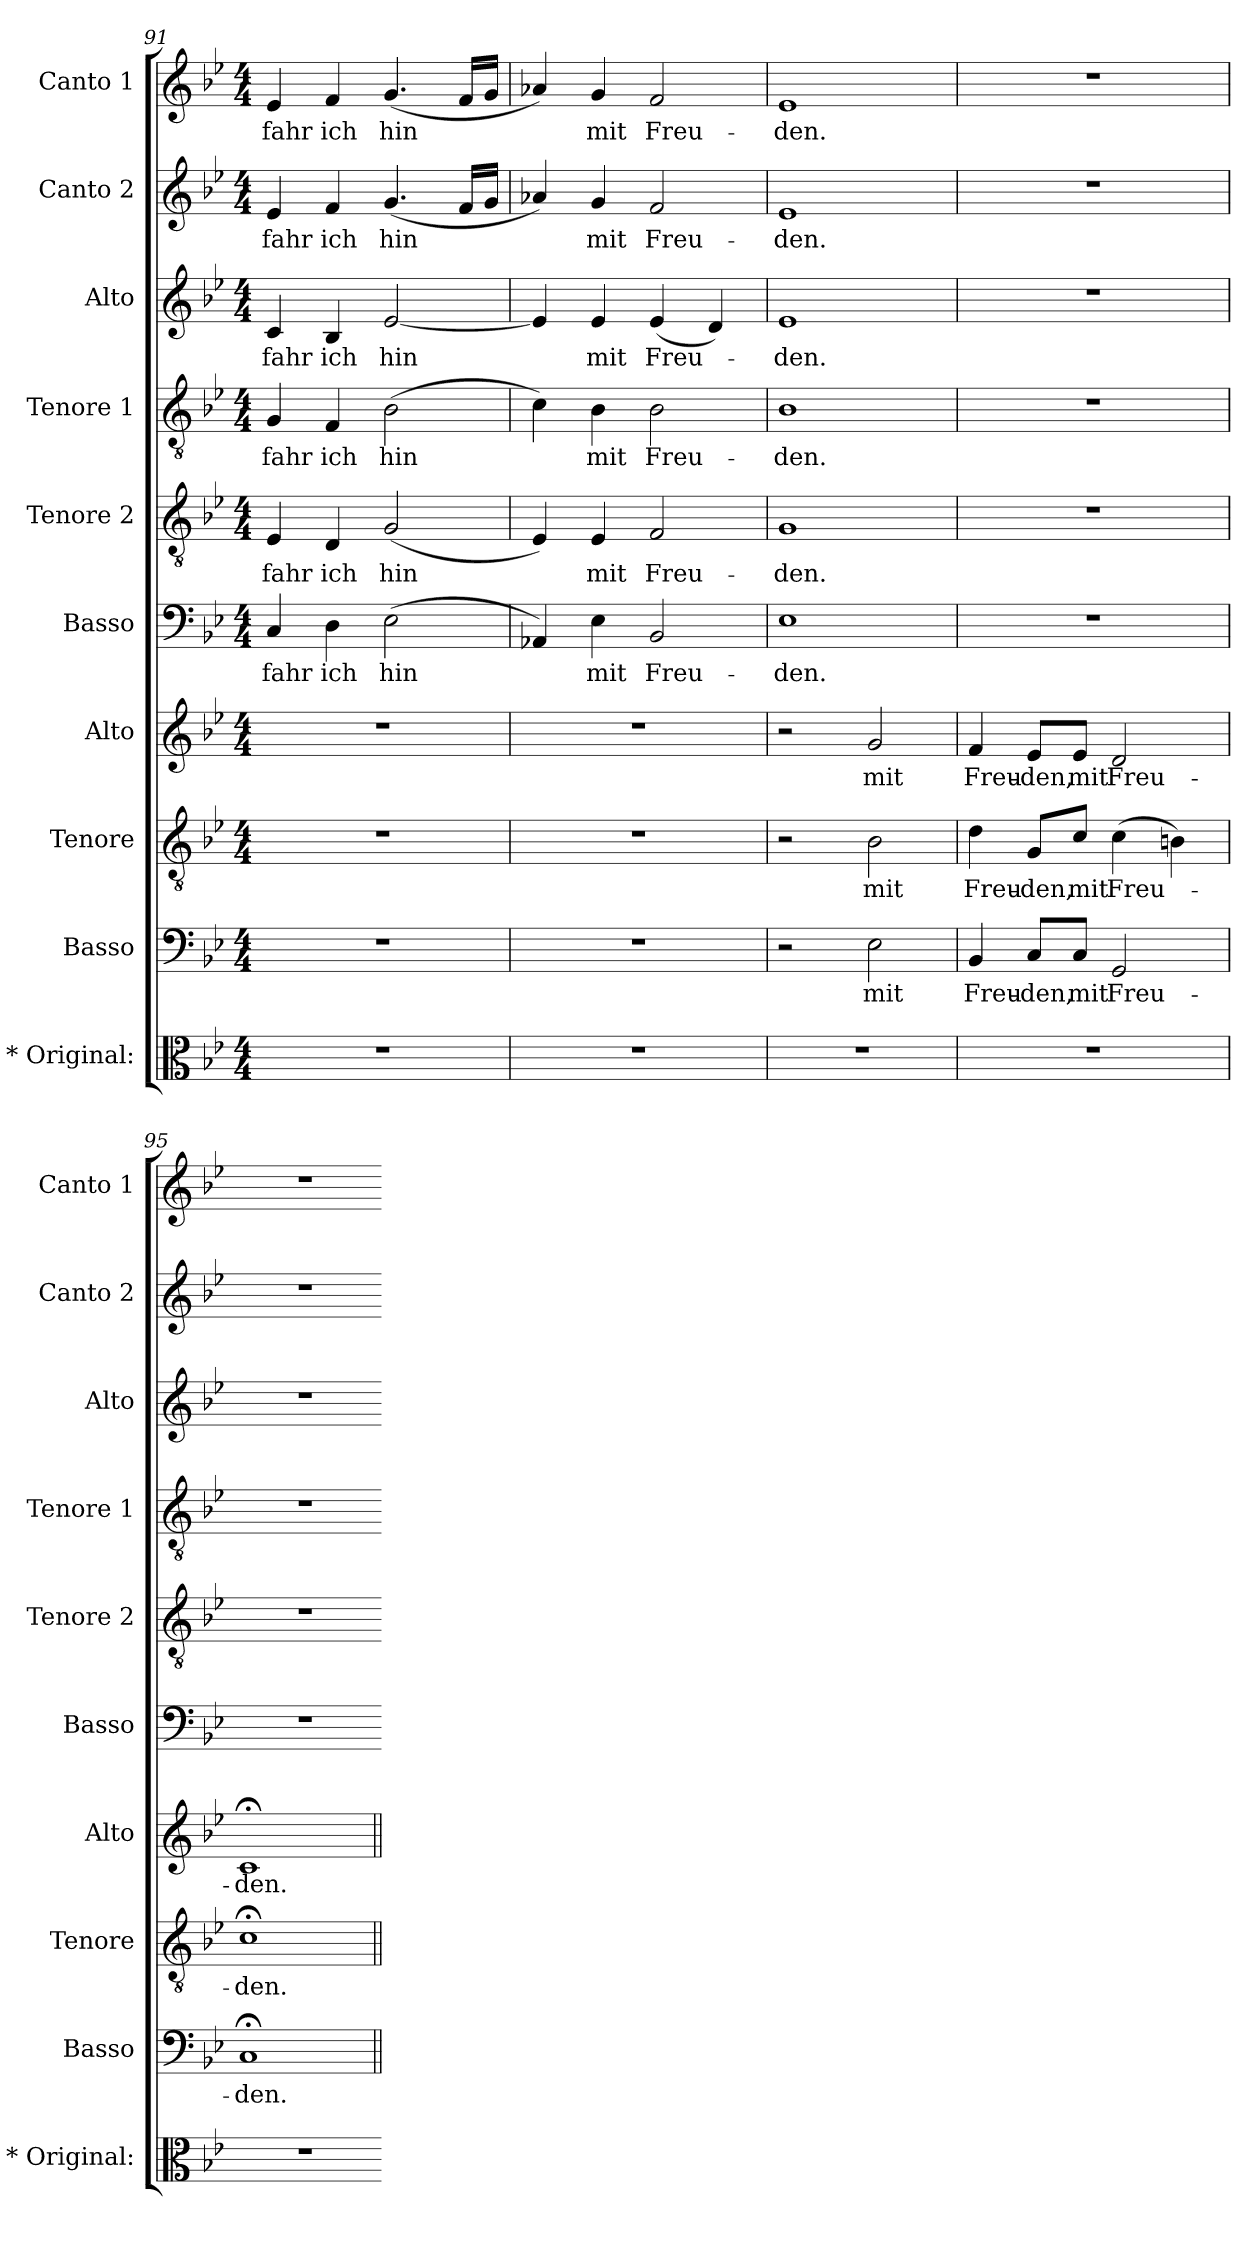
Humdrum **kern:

**kern	**kern	**text	**kern	**text	**kern	**text	**kern	**text	**kern	**text	**kern	**text	**kern	**text	**kern	**text	**kern	**text
*part10	*part9	*part9	*part8	*part8	*part7	*part7	*part6	*part6	*part5	*part5	*part4	*part4	*part3	*part3	*part2	*part2	*part1	*part1
*staff10	*staff9	*staff9	*staff8	*staff8	*staff7	*staff7	*staff6	*staff6	*staff5	*staff5	*staff4	*staff4	*staff3	*staff3	*staff2	*staff2	*staff1	*staff1
*I"* Original:	*I"Basso	*	*I"Tenore	*	*I"Alto	*	*I"Basso	*	*I"Tenore 2	*	*I"Tenore 1	*	*I"Alto	*	*I"Canto 2	*	*I"Canto 1	*
*I'* Original:	*I'Basso	*	*I'Tenore	*	*I'Alto	*	*I'Basso	*	*I'Tenore 2	*	*I'Tenore 1	*	*I'Alto	*	*I'Canto 2	*	*I'Canto 1	*
*clefC3	*clefF4	*	*clefGv2	*	*clefG2	*	*clefF4	*	*clefGv2	*	*clefGv2	*	*clefG2	*	*clefG2	*	*clefG2	*
*k[b-e-]	*k[b-e-]	*	*k[b-e-]	*	*k[b-e-]	*	*k[b-e-]	*	*k[b-e-]	*	*k[b-e-]	*	*k[b-e-]	*	*k[b-e-]	*	*k[b-e-]	*
*B-:	*B-:	*	*B-:	*	*B-:	*	*B-:	*	*B-:	*	*B-:	*	*B-:	*	*B-:	*	*B-:	*
*M4/4	*M4/4	*	*M4/4	*	*M4/4	*	*M4/4	*	*M4/4	*	*M4/4	*	*M4/4	*	*M4/4	*	*M4/4	*
=91	=91	=91	=91	=91	=91	=91	=91	=91	=91	=91	=91	=91	=91	=91	=91	=91	=91	=91
!	!	!	!	!	!	!	!	!LO:LY:b	!	!LO:LY:b	!	!LO:LY:b	!	!LO:LY:b	!	!LO:LY:b	!	!LO:LY:b
1r	1r	.	1r	.	1r	.	4C	fahr	4E-	fahr	4G	fahr	4c	fahr	4e-	fahr	4e-	fahr
!	!	!	!	!	!	!	!	!LO:LY:b	!	!LO:LY:b	!	!LO:LY:b	!	!LO:LY:b	!	!LO:LY:b	!	!LO:LY:b
.	.	.	.	.	.	.	4D	ich	4D	ich	4F	ich	4B-	ich	4f	ich	4f	ich
!	!	!	!	!	!	!	!	!LO:LY:b	!	!LO:LY:b	!	!LO:LY:b	!	!LO:LY:b	!	!LO:LY:b	!	!LO:LY:b
.	.	.	.	.	.	.	(>2E-	hin	(<2G	hin	(>2B-	hin	[2e-	hin	(<4.g	hin	(<4.g	hin
.	.	.	.	.	.	.	.	.	.	.	.	.	.	.	16fLL	.	16fLL	.
.	.	.	.	.	.	.	.	.	.	.	.	.	.	.	16gJJ	.	16gJJ	.
=92	=92	=92	=92	=92	=92	=92	=92	=92	=92	=92	=92	=92	=92	=92	=92	=92	=92	=92
1r	1r	.	1r	.	1r	.	4AA-X)	.	4E-)	.	4c)	.	4e-]	.	4a-X)	.	4a-X)	.
!	!	!	!	!	!	!	!	!LO:LY:b	!	!LO:LY:b	!	!LO:LY:b	!	!LO:LY:b	!	!LO:LY:b	!	!LO:LY:b
.	.	.	.	.	.	.	4E-	mit	4E-	mit	4B-	mit	4e-	mit	4g	mit	4g	mit
!	!	!	!	!	!	!	!	!LO:LY:b	!	!LO:LY:b	!	!LO:LY:b	!	!LO:LY:b	!	!LO:LY:b	!	!LO:LY:b
.	.	.	.	.	.	.	2BB-	Freu-	2F	Freu-	2B-	Freu-	(<4e-	Freu-	2f	Freu-	2f	Freu-
.	.	.	.	.	.	.	.	.	.	.	.	.	4d)	.	.	.	.	.
=93	=93	=93	=93	=93	=93	=93	=93	=93	=93	=93	=93	=93	=93	=93	=93	=93	=93	=93
!	!	!	!	!	!	!	!	!LO:LY:b	!	!LO:LY:b	!	!LO:LY:b	!	!LO:LY:b	!	!LO:LY:b	!	!LO:LY:b
1r	2r	.	2r	.	2r	.	1E-	-den.	1G	-den.	1B-	-den.	1e-	-den.	1e-	-den.	1e-	-den.
!	!	!LO:LY:b	!	!LO:LY:b	!	!LO:LY:b	!	!	!	!	!	!	!	!	!	!	!	!
.	2E-	mit	2B-	mit	2g	mit	.	.	.	.	.	.	.	.	.	.	.	.
=94	=94	=94	=94	=94	=94	=94	=94	=94	=94	=94	=94	=94	=94	=94	=94	=94	=94	=94
!	!	!LO:LY:b	!	!LO:LY:b	!	!LO:LY:b	!	!	!	!	!	!	!	!	!	!	!	!
1r	4BB-	Freu-	4d	Freu-	4f	Freu-	1r	.	1r	.	1r	.	1r	.	1r	.	1r	.
!	!	!LO:LY:b	!	!LO:LY:b	!	!LO:LY:b	!	!	!	!	!	!	!	!	!	!	!	!
.	8C/L	-den,	8G/L	-den,	8e-/L	-den,	.	.	.	.	.	.	.	.	.	.	.	.
!	!	!LO:LY:b	!	!LO:LY:b	!	!LO:LY:b	!	!	!	!	!	!	!	!	!	!	!	!
.	8C/J	mit	8c/J	mit	8e-/J	mit	.	.	.	.	.	.	.	.	.	.	.	.
!	!	!LO:LY:b	!	!LO:LY:b	!	!LO:LY:b	!	!	!	!	!	!	!	!	!	!	!	!
.	2GG	Freu-	(>4c	Freu-	2d	Freu-	.	.	.	.	.	.	.	.	.	.	.	.
.	.	.	4Bn)	.	.	.	.	.	.	.	.	.	.	.	.	.	.	.
=95	=95	=95	=95	=95	=95	=95	=95	=95	=95	=95	=95	=95	=95	=95	=95	=95	=95	=95
!	!	!LO:LY:b	!	!LO:LY:b	!	!LO:LY:b	!	!	!	!	!	!	!	!	!	!	!	!
1r	1C;<	-den.	1c;<	-den.	1c;<	-den.	1r	.	1r	.	1r	.	1r	.	1r	.	1r	.
=	=||	=||	=||	=||	=||	=||	=||	=||	=||	=||	=||	=||	=||	=||	=||	=||	=||	=||
*-	*-	*-	*-	*-	*-	*-	*-	*-	*-	*-	*-	*-	*-	*-	*-	*-	*-	*-
